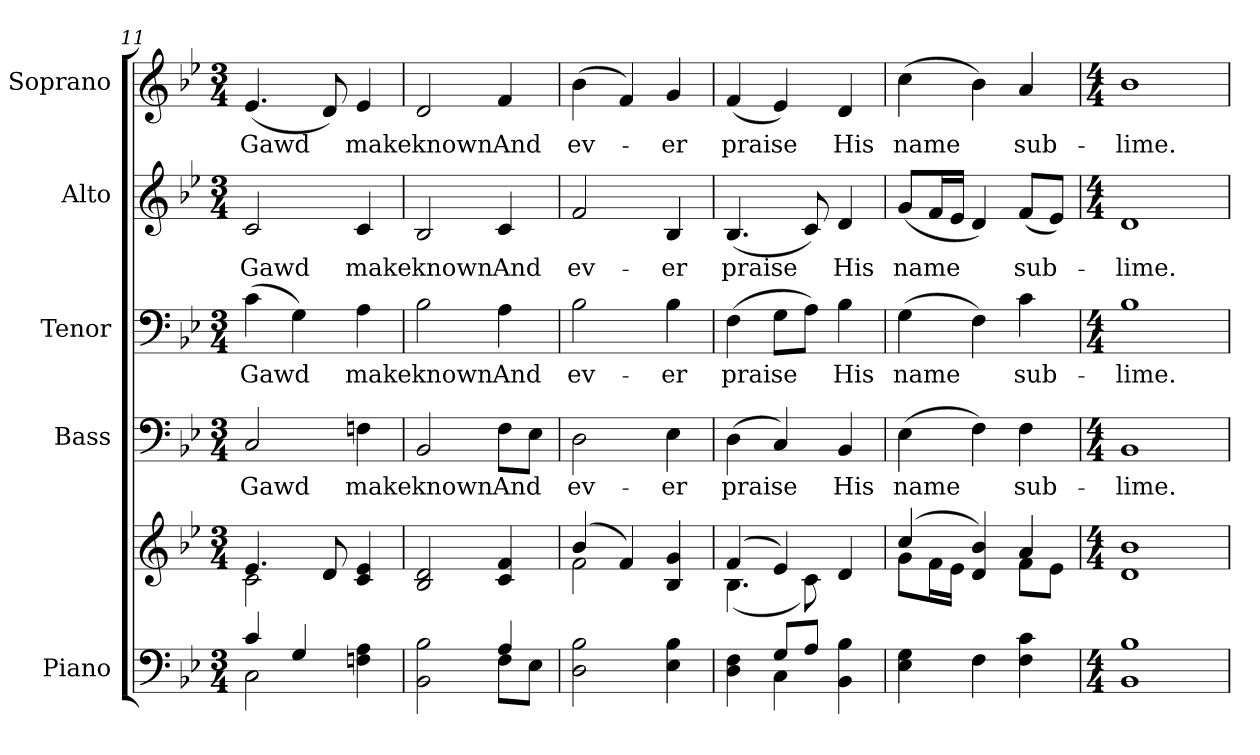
**kern	**kern	**kern	**text	**kern	**text	**kern	**text	**kern	**text
*part5	*part5	*part4	*part4	*part3	*part3	*part2	*part2	*part1	*part1
*staff6	*staff5	*staff4	*staff4	*staff3	*staff3	*staff2	*staff2	*staff1	*staff1
*I"Piano	*	*I"Bass	*	*I"Tenor	*	*I"Alto	*	*I"Soprano	*
*I'Pno.	*	*I'B.	*	*I'T.	*	*I'A.	*	*I'S.	*
*clefF4	*clefG2	*clefF4	*	*clefF4	*	*clefG2	*	*clefG2	*
*k[b-e-]	*k[b-e-]	*k[b-e-]	*	*k[b-e-]	*	*k[b-e-]	*	*k[b-e-]	*
*B-:	*B-:	*B-:	*	*B-:	*	*B-:	*	*B-:	*
*M3/4	*M3/4	*M3/4	*	*M3/4	*	*M3/4	*	*M3/4	*
=11	=11	=11	=11	=11	=11	=11	=11	=11	=11
*^	*^	*	*	*	*	*	*	*	*
!	!	!	!	!	!LO:LY:b:color=#000000	!	!	!	!	!	!
!	!	!	!	!	!	!	!LO:LY:b:color=#000000	!	!	!	!
!	!	!	!	!	!	!	!	!	!LO:LY:b:color=#000000	!	!
!	!	!	!	!	!	!	!	!	!	!	!LO:LY:b:color=#000000
4ci/	2Ci\	4.e-i/	2ci\	2Ci/	Gawd	(4ci\	Gawd	2ci/	Gawd	(4.e-i/	Gawd
4Gi/	.	.	.	.	.	4Gi\)	.	.	.	.	.
.	.	8di/	.	.	.	.	.	.	.	8di/)	.
!	!	!	!	!	!LO:LY:b:color=#000000	!	!	!	!	!	!
!	!	!	!	!	!	!	!LO:LY:b:color=#000000	!	!	!	!
!	!	!	!	!	!	!	!	!	!LO:LY:b:color=#000000	!	!
!	!	!	!	!	!	!	!	!	!	!	!LO:LY:b:color=#000000
4Fni\ 4Ai	4ryy	4ci/ 4e-i	4ryy	4Fni\	make	4Ai\	make	4ci/	make	4e-i/	make
*	*	*v	*v	*	*	*	*	*	*	*	*
=12	=12	=12	=12	=12	=12	=12	=12	=12	=12	=12
*	*	*^	*	*	*	*	*	*	*	*
!	!	!	!	!	!LO:LY:b:color=#000000	!	!	!	!	!	!
*	*	*v	*v	*	*	*	*	*	*	*	*
*	*	*^	*	*	*	*	*	*	*	*
!	!	!	!	!	!	!	!LO:LY:b:color=#000000	!	!	!	!
*	*	*v	*v	*	*	*	*	*	*	*	*
*	*	*^	*	*	*	*	*	*	*	*
!	!	!	!	!	!	!	!	!	!LO:LY:b:color=#000000	!	!
*	*	*v	*v	*	*	*	*	*	*	*	*
*	*	*^	*	*	*	*	*	*	*	*
!	!	!	!	!	!	!	!	!	!	!	!LO:LY:b:color=#000000
*	*	*v	*v	*	*	*	*	*	*	*	*
2BB-i\ 2B-i	2ryy	2B-i/ 2di	2BB-i/	known	2B-i\	known	2B-i/	known	2di/	known
!	!	!	!	!LO:LY:b:color=#000000	!	!	!	!	!	!
!	!	!	!	!	!	!LO:LY:b:color=#000000	!	!	!	!
!	!	!	!	!	!	!	!	!LO:LY:b:color=#000000	!	!
!	!	!	!	!	!	!	!	!	!	!LO:LY:b:color=#000000
4Ai/	8Fi\L	4ci/ 4fi	8Fi\L	And	4Ai\	And	4ci/	And	4fi/	And
.	8E-i\J	.	8E-i\J	.	.	.	.	.	.	.
*v	*v	*	*	*	*	*	*	*	*	*
!!LO:PB:g=z
=13	=13	=13	=13	=13	=13	=13	=13	=13	=13
*	*^	*	*	*	*	*	*	*	*
*^	*	*	*	*	*	*	*	*	*	*
!	!	!	!	!	!LO:LY:b:color=#000000	!	!	!	!	!	!
*v	*v	*	*	*	*	*	*	*	*	*	*
*^	*	*	*	*	*	*	*	*	*	*
!	!	!	!	!	!	!	!LO:LY:b:color=#000000	!	!	!	!
*v	*v	*	*	*	*	*	*	*	*	*	*
*^	*	*	*	*	*	*	*	*	*	*
!	!	!	!	!	!	!	!	!	!LO:LY:b:color=#000000	!	!
*v	*v	*	*	*	*	*	*	*	*	*	*
*^	*	*	*	*	*	*	*	*	*	*
!	!	!	!	!	!	!	!	!	!	!	!LO:LY:b:color=#000000
*v	*v	*	*	*	*	*	*	*	*	*	*
2Di\ 2B-i	(4b-i/	2fi\	2Di\	ev-	2B-i\	ev-	2fi/	ev-	(4b-i\	ev-
.	4fi/)	.	.	.	.	.	.	.	4fi/)	.
!	!	!	!	!LO:LY:b:color=#000000	!	!	!	!	!	!
!	!	!	!	!	!	!LO:LY:b:color=#000000	!	!	!	!
!	!	!	!	!	!	!	!	!LO:LY:b:color=#000000	!	!
!	!	!	!	!	!	!	!	!	!	!LO:LY:b:color=#000000
4E-i\ 4B-i	4B-i/ 4gi	4ryy	4E-i\	-er	4B-i\	-er	4B-i/	-er	4gi/	-er
=14	=14	=14	=14	=14	=14	=14	=14	=14	=14	=14
*^	*	*	*	*	*	*	*	*	*	*
!	!	!	!	!	!LO:LY:b:color=#000000	!	!	!	!	!	!
!	!	!	!	!	!	!	!LO:LY:b:color=#000000	!	!	!	!
!	!	!	!	!	!	!	!	!	!LO:LY:b:color=#000000	!	!
!	!	!	!	!	!	!	!	!	!	!	!LO:LY:b:color=#000000
4Di\ 4Fi	4ryy	(4fi/	(4.B-i\	(4Di\	praise	(4Fi\	praise	(4.B-i/	praise	(4fi/	praise
8Gi/L	4Ci\	4e-i/)	.	4Ci/)	.	8Gi\L	.	.	.	4e-i/)	.
8Ai/J	.	.	8ci\)	.	.	8Ai\J)	.	8ci/)	.	.	.
!	!	!	!	!	!LO:LY:b:color=#000000	!	!	!	!	!	!
!	!	!	!	!	!	!	!LO:LY:b:color=#000000	!	!	!	!
!	!	!	!	!	!	!	!	!	!LO:LY:b:color=#000000	!	!
!	!	!	!	!	!	!	!	!	!	!	!LO:LY:b:color=#000000
4BB-i\ 4B-i	4ryy	4di/	4ryy	4BB-i/	His	4B-i\	His	4di/	His	4di/	His
*v	*v	*	*	*	*	*	*	*	*	*	*
=15	=15	=15	=15	=15	=15	=15	=15	=15	=15	=15
*^	*	*	*	*	*	*	*	*	*	*
!	!	!	!	!	!LO:LY:b:color=#000000	!	!	!	!	!	!
*v	*v	*	*	*	*	*	*	*	*	*	*
*^	*	*	*	*	*	*	*	*	*	*
!	!	!	!	!	!	!	!LO:LY:b:color=#000000	!	!	!	!
*v	*v	*	*	*	*	*	*	*	*	*	*
*^	*	*	*	*	*	*	*	*	*	*
!	!	!	!	!	!	!	!	!	!LO:LY:b:color=#000000	!	!
*v	*v	*	*	*	*	*	*	*	*	*	*
*^	*	*	*	*	*	*	*	*	*	*
!	!	!	!	!	!	!	!	!	!	!	!LO:LY:b:color=#000000
*v	*v	*	*	*	*	*	*	*	*	*	*
4E-i\ 4Gi	(4cci/	8gi\L	(4E-i\	name	(4Gi\	name	(8gi/L	name	(4cci\	name
.	.	16fi\L	.	.	.	.	16fi/L	.	.	.
.	.	16e-i\JJ	.	.	.	.	16e-i/JJ	.	.	.
4Fi\	4di/ 4b-i)	4ryy	4Fi\)	.	4Fi\)	.	4di/)	.	4b-i\)	.
!	!	!	!	!LO:LY:b:color=#000000	!	!	!	!	!	!
!	!	!	!	!	!	!LO:LY:b:color=#000000	!	!	!	!
!	!	!	!	!	!	!	!	!LO:LY:b:color=#000000	!	!
!	!	!	!	!	!	!	!	!	!	!LO:LY:b:color=#000000
4Fi\ 4ci	4ai/	8fi\L	4Fi\	sub-	4ci\	sub-	(8fi/L	sub-	4ai/	sub-
.	.	8e-i\J	.	.	.	.	8e-i/J)	.	.	.
*	*v	*v	*	*	*	*	*	*	*	*
=16	=16	=16	=16	=16	=16	=16	=16	=16	=16
*M4/4	*M4/4	*M4/4	*	*M4/4	*	*M4/4	*	*M4/4	*
*	*^	*	*	*	*	*	*	*	*
!	!	!	!	!LO:LY:b:color=#000000	!	!	!	!	!	!
*	*v	*v	*	*	*	*	*	*	*	*
*	*^	*	*	*	*	*	*	*	*
!	!	!	!	!	!	!LO:LY:b:color=#000000	!	!	!	!
*	*v	*v	*	*	*	*	*	*	*	*
*	*^	*	*	*	*	*	*	*	*
!	!	!	!	!	!	!	!	!LO:LY:b:color=#000000	!	!
*	*v	*v	*	*	*	*	*	*	*	*
*	*^	*	*	*	*	*	*	*	*
!	!	!	!	!	!	!	!	!	!	!LO:LY:b:color=#000000
*	*v	*v	*	*	*	*	*	*	*	*
1BB-i 1B-i	1di 1b-i	1BB-i	-lime.	1B-i	-lime.	1di	-lime.	1b-i	-lime.
=	=	=	=	=	=	=	=	=	=
*-	*-	*-	*-	*-	*-	*-	*-	*-	*-
